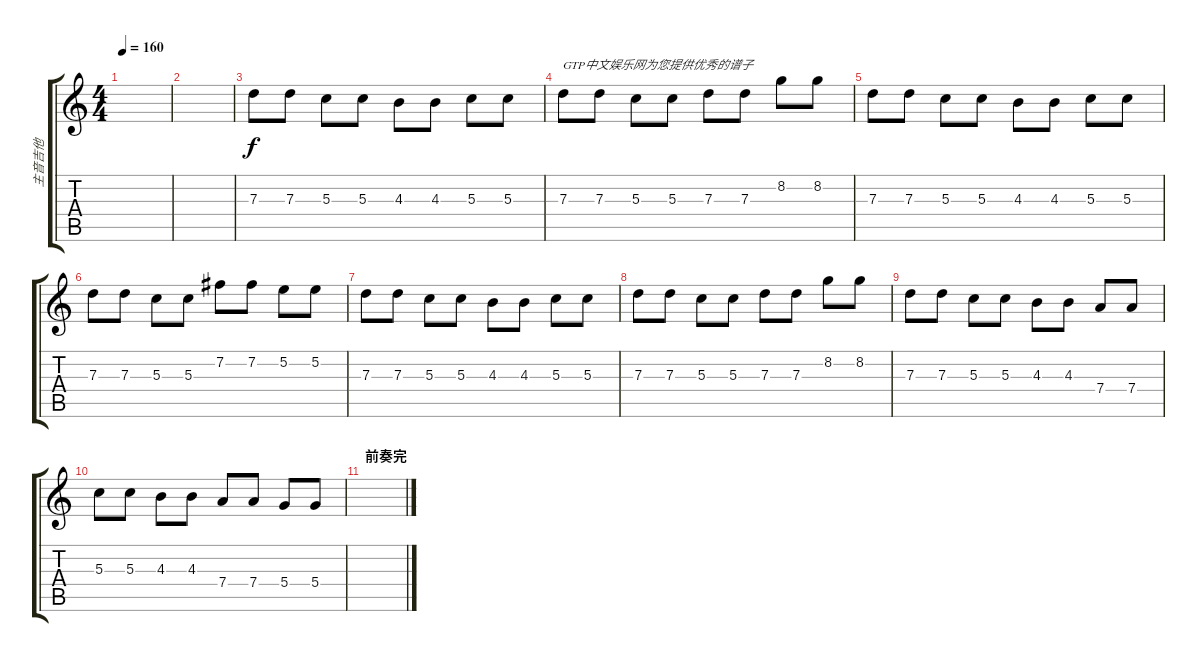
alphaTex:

\track ("主音吉他" "主音吉他") {instrument distortionguitar}
\staff {score tabs}
\tuning (E4 B3 G3 D3 A2 E2) {hide}
\ts (4 4)
\tempo 160
\clef g2
\ks c
|
|
7.3.8 7.3.8 5.3.8 5.3.8 4.3.8 4.3.8 5.3.8 5.3.8 |
7.3.8{txt "GTP中文娱乐网为您提供优秀的谱子"} 7.3.8 5.3.8 5.3.8 7.3.8 7.3.8 8.2.8 8.2.8 |
7.3.8 7.3.8 5.3.8 5.3.8 4.3.8 4.3.8 5.3.8 5.3.8 |
7.3.8 7.3.8 5.3.8 5.3.8 7.2.8 7.2.8 5.2.8 5.2.8 |
7.3.8 7.3.8 5.3.8 5.3.8 4.3.8 4.3.8 5.3.8 5.3.8 |
7.3.8 7.3.8 5.3.8 5.3.8 7.3.8 7.3.8 8.2.8 8.2.8 |
7.3.8 7.3.8 5.3.8 5.3.8 4.3.8 4.3.8 7.4.8 7.4.8 |
5.3.8 5.3.8 4.3.8 4.3.8 7.4.8 7.4.8 5.4.8 5.4.8 |
\section ("" "前奏完")
